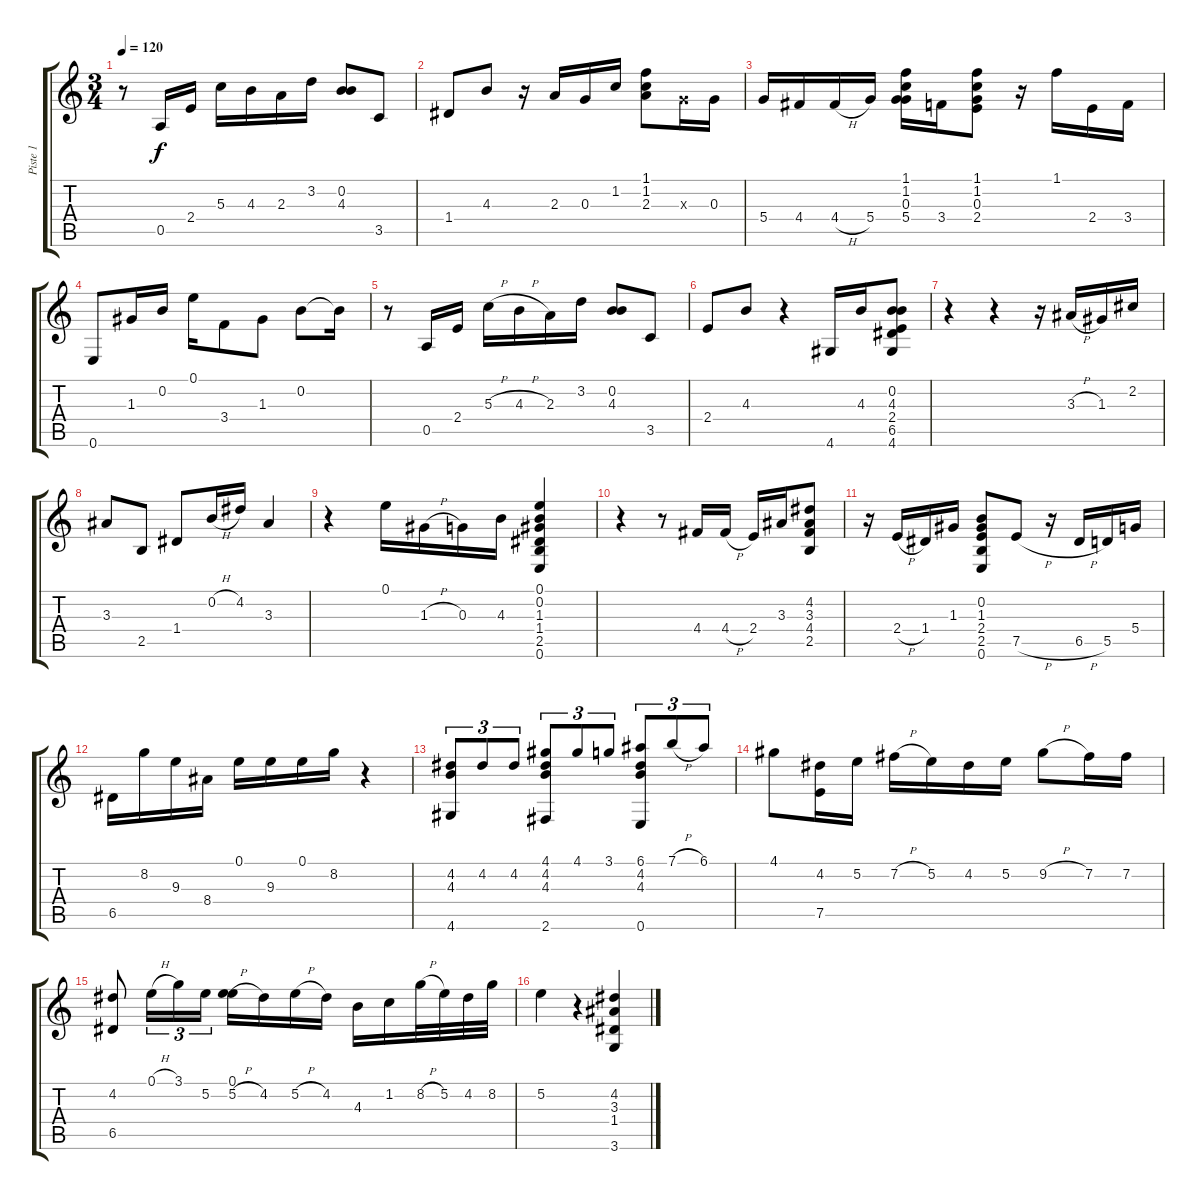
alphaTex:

\track ("Piste 1" "Piste 1") {instrument acousticguitarnylon}
\staff {score tabs}
\tuning (E4 B3 G3 D3 A2 E2) {hide}
\ts (3 4)
\tempo 120
\clef g2
\ks c
r.8{dy f instrument acousticguitarnylon} 0.5.16 2.4.16 5.3.16 4.3.16 2.3.16 3.2.16 (0.2 4.3).8 3.5.8 |
1.4.8 4.3.8 r.16 2.3.16 0.3.16 1.2.16 (1.1 1.2 2.3).8 0.3{x}.16 0.3.16 |
5.4.16 4.4.16 4.4{h}.16 5.4.16 (1.1 1.2 0.3 5.4).16 3.4.16 (1.1 1.2 0.3 2.4).8 r.16 1.1.16 2.4.16 3.4.16 |
0.6.8 1.3.16 0.2.16 0.1.16 3.4.8 1.3.8 0.2.8 0.2{t}.16 |
r.8 0.5.16 2.4.16 5.3{h}.16 4.3{h}.16 2.3.16 3.2.16 (0.2 4.3).8 3.5.8 |
2.4.8 4.3.8 r.4 4.6.16 4.3.16 (0.2 4.3 2.4 6.5 4.6).8 |
r.4 r.4 r.16 3.3{h}.16 1.3.16 2.2.16 |
3.3.8 2.5.8 1.4.8 0.2{h}.16 4.2.16 3.3.4 |
r.4 0.1.16 1.3{h}.16 0.3.16 4.3.16 (0.1 0.2 1.3 1.4 2.5 0.6).4 |
r.4 r.8 4.4.16 4.4{h}.16 2.4.16 3.3.16 (4.2 3.3 4.4 2.5).8 |
r.16 2.4{h}.16 1.4.16 1.3.16 (0.2 1.3 2.4 2.5 0.6).8 7.5{h}.8 r.16 6.5{h}.16 5.5.16 5.4.16 |
6.5.16 8.2.16 9.3.16 8.4.16 0.1.16 9.3.16 0.1.16 8.2.16 r.4 |
(4.2 4.3 4.6).8{tu (3 2)} 4.2.8{tu (3 2)} 4.2.8{tu (3 2)} (4.1 4.2 4.3 2.6).8{tu (3 2)} 4.1.8{tu (3 2)} 3.1.8{tu (3 2)} (6.1 4.2 4.3 0.6).8{tu (3 2)} 7.1{h}.8{tu (3 2)} 6.1.8{tu (3 2)} |
4.1.8 (4.2 7.5).16 5.2.16 7.2{h}.16 5.2.16 4.2.16 5.2.16 9.2{h}.8 7.2.16 7.2.16 |
(4.2 6.5).8 0.1{h}.16{tu (3 2)} 3.1.16{tu (3 2)} 5.2.16{tu (3 2)} (0.1 5.2{h}).16 4.2.16 5.2{h}.16 4.2.16 4.3.16 1.2.16 8.2{h}.32 5.2.32 4.2.32 8.2.32 |
5.2.4 r.4 (4.2 3.3 1.4 3.6).4
